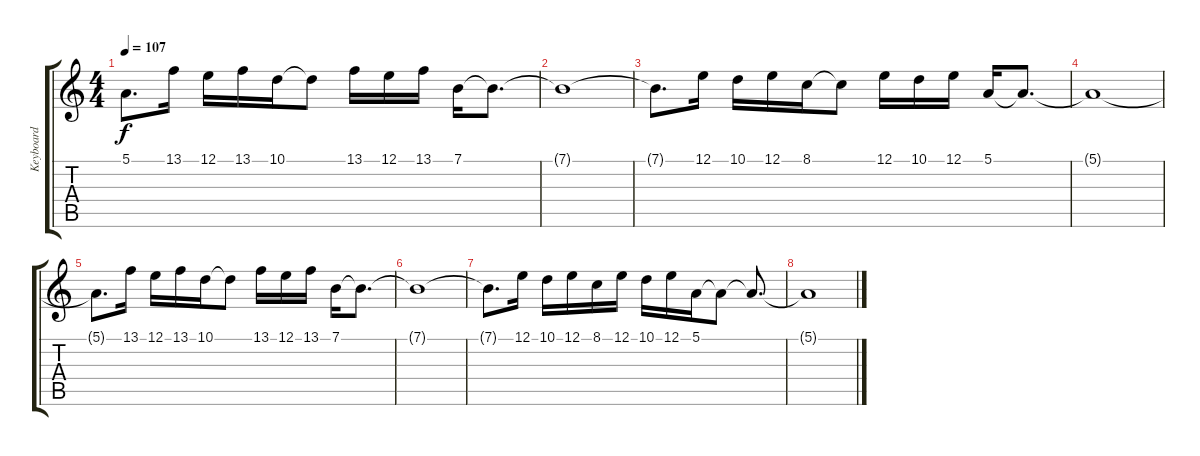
\track ("Keyboard" "Keyboard") {instrument drawbarorgan}
\staff {score tabs}
\tuning (E4 B3 G3 D3 A2 E2) {hide}
\ts (4 4)
\tempo 107
\clef g2
\ks c
5.1{t}.8{d dy f} 13.1.16 12.1.16 13.1.16 10.1.16 10.1{t}.8 13.1.16 12.1.16 13.1.16 7.1.16 7.1{t}.8{d} |
7.1{t}.1 |
7.1{t}.8{d} 12.1.16 10.1.16 12.1.16 8.1.16 8.1{t}.8 12.1.16 10.1.16 12.1.16 5.1.16 5.1{t}.8{d} |
5.1{t}.1 |
5.1{t}.8{d} 13.1.16 12.1.16 13.1.16 10.1.16 10.1{t}.8 13.1.16 12.1.16 13.1.16 7.1.16 7.1{t}.8{d} |
7.1{t}.1 |
7.1{t}.8{d} 12.1.16 10.1.16 12.1.16 8.1.16 12.1.16 10.1.16 12.1.16 5.1.16 5.1{t}.8 5.1{t}.8{d} |
5.1{t}.1
